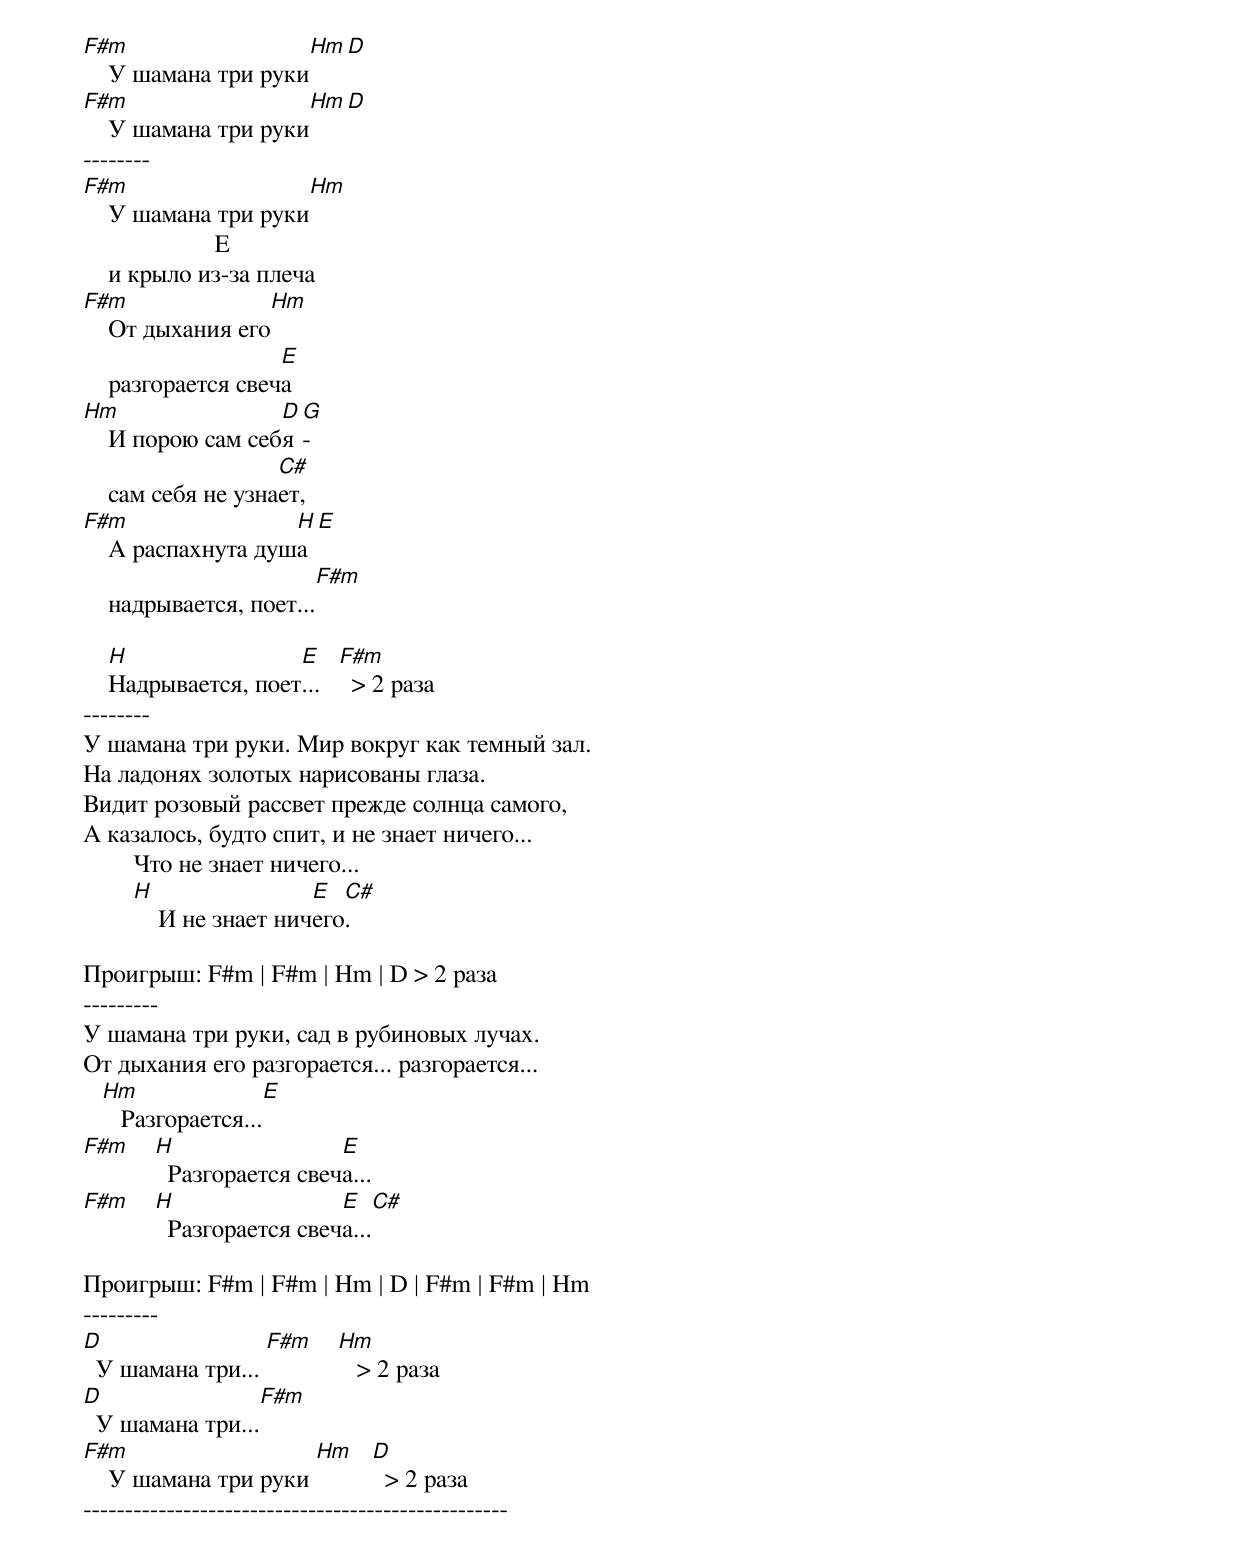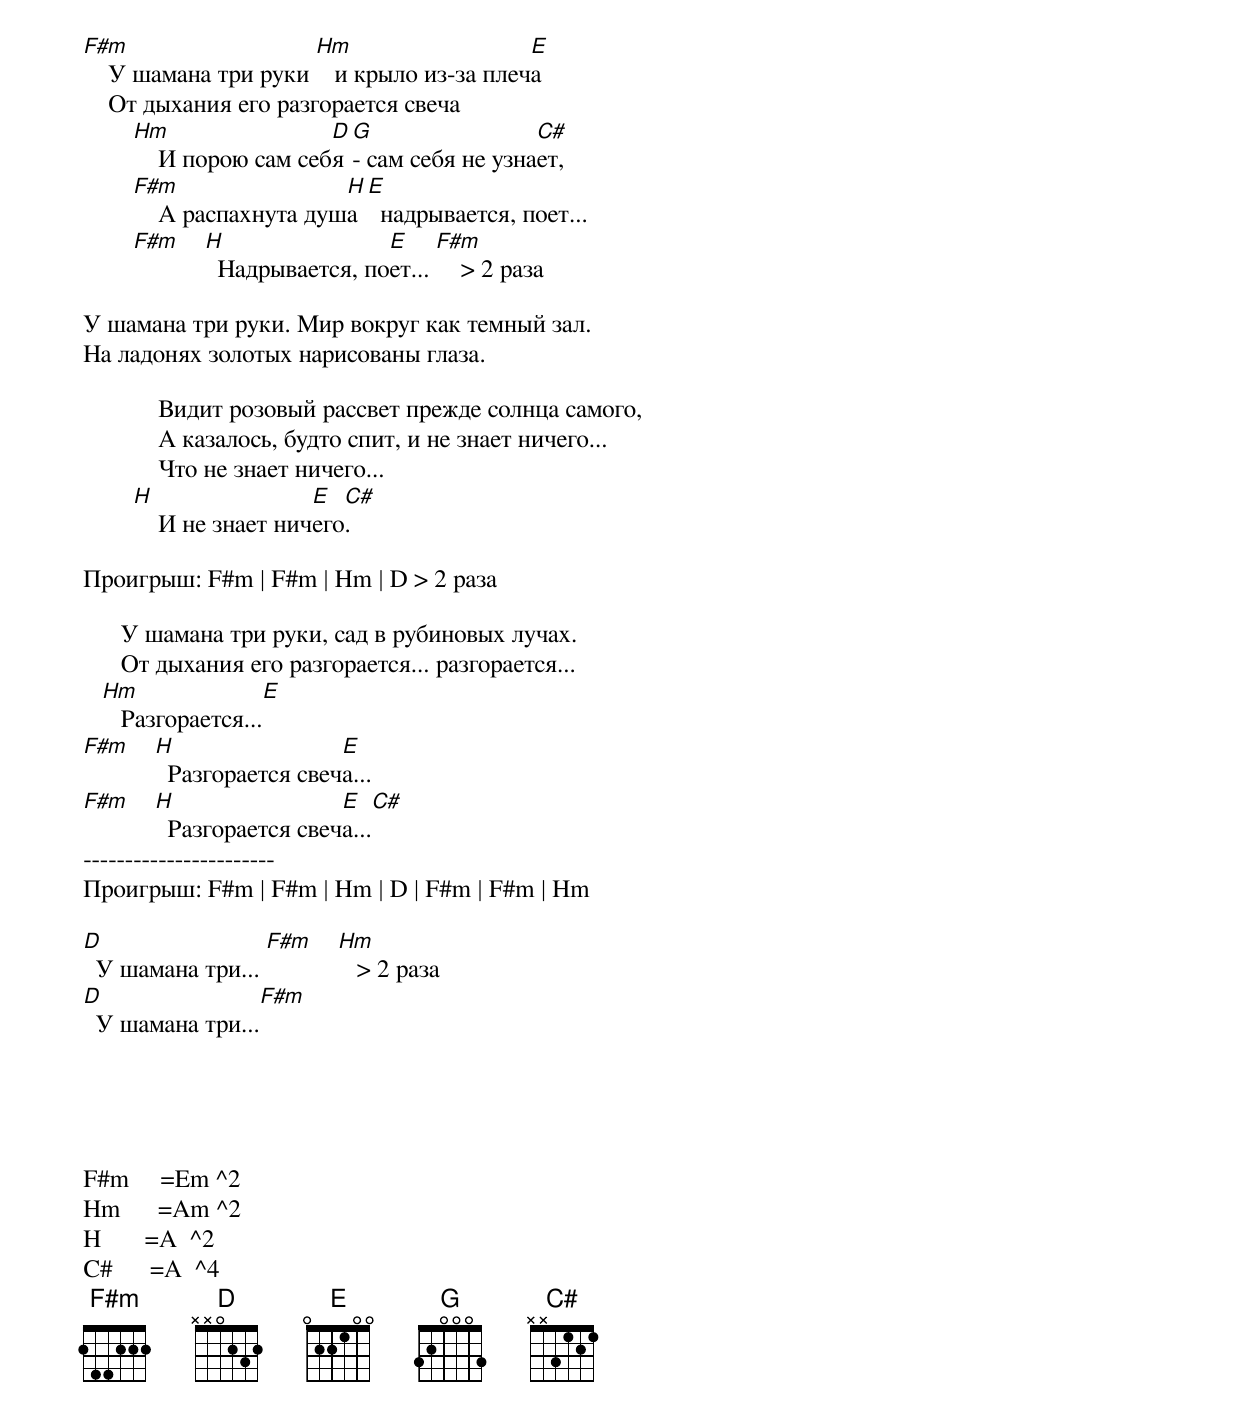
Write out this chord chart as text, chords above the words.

F#m                   Hm D
    У шамана три руки
F#m                   Hm D
    У шамана три руки
--------
F#m                   Hm
    У шамана три руки
		     Е
    и крыло из-за плеча
F#m                  Hm
    От дыхания его
                    E
    разгорается свеча
Hm                 D G
    И порою сам себя -
		    C#
    сам себя не узнает,
F#m                 H E
    А распахнута душа
			F#m
    надрывается, поет...

    H                E     F#m
    Надрывается, поет...     > 2 раза
--------
У шамана три руки. Мир вокруг как темный зал.
На ладонях золотых нарисованы глаза.
Видит розовый рассвет прежде солнца самого,
А казалось, будто спит, и не знает ничего...
	Что не знает ничего...
        H                 E  C#
	    И не знает ничего.

Проигрыш: F#m | F#m | Hm | D > 2 раза
---------
У шамана три руки, сад в рубиновых лучах.
От дыхания его разгорается... разгорается...
   Hm                E
      Разгорается...
F#m H                 E
      Разгорается свеча...
F#m H                 E    C#
      Разгорается свеча...

Проигрыш: F#m | F#m | Hm | D | F#m | F#m | Hm
---------
D                 F#m Hm
  У шамана три...        > 2 раза
D                 F#m
  У шамана три...
F#m                   Hm D
    У шамана три руки      > 2 раза
---------------------------------------------------
F#m                   Hm                   E
    У шамана три руки    и крыло из-за плеча
    От дыхания его разгорается свеча
	Hm                 D G                 C#
	    И порою сам себя - сам себя не узнает,
	F#m                 H E
	    А распахнута душа   надрывается, поет...
	F#m H                E     F#m
	      Надрывается, поет...     > 2 раза

У шамана три руки. Мир вокруг как темный зал.
На ладонях золотых нарисованы глаза.

	    Видит розовый рассвет прежде солнца самого,
	    А казалось, будто спит, и не знает ничего...
	    Что не знает ничего...
        H                 E  C#
	    И не знает ничего.

Проигрыш: F#m | F#m | Hm | D > 2 раза

      У шамана три руки, сад в рубиновых лучах.
      От дыхания его разгорается... разгорается...
   Hm                E
      Разгорается...
F#m H                 E
      Разгорается свеча...
F#m H                 E    C#
      Разгорается свеча...
-----------------------
Проигрыш: F#m | F#m | Hm | D | F#m | F#m | Hm

D                 F#m Hm
  У шамана три...        > 2 раза
D                 F#m
  У шамана три...





F#m	=Em ^2
Hm	=Am ^2
H	=A  ^2
C#	=A  ^4
